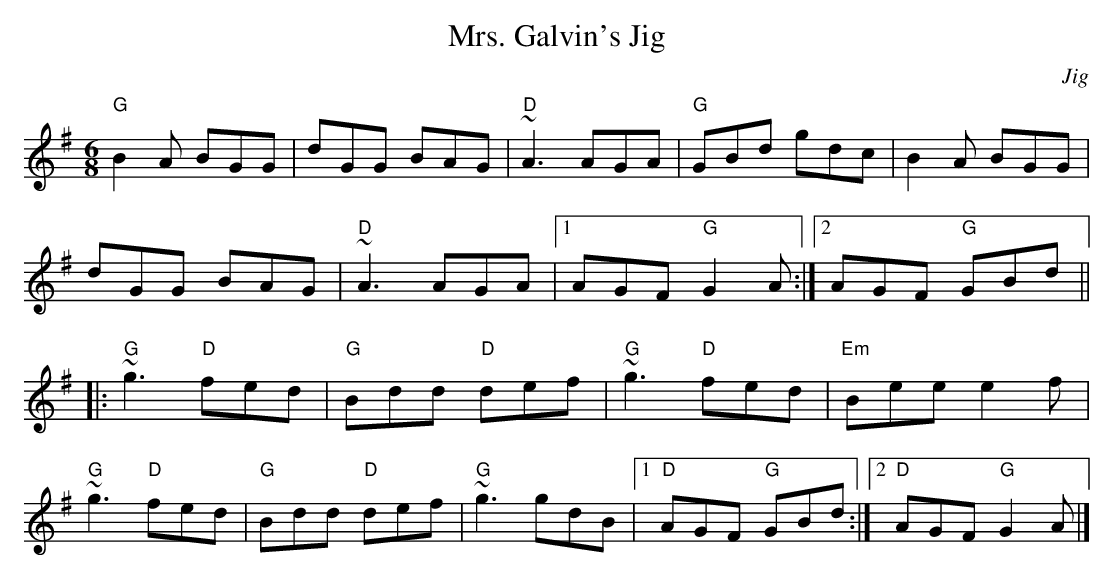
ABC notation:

X:1
T:Mrs. Galvin's Jig
C:Jig
M:6/8
L:1/8
K:Gmaj
C: jig
"G"B2A BGG|dGG BAG|"D"~A3 AGA|"G"GBd gdc|B2A BGG|
dGG BAG|"D"~A3 AGA|1AGF "G"G2A:|2AGF "G"GBd||
|:"G"~g3 "D"fed|"G"Bdd "D"def|"G"~g3 "D"fed|"Em"Bee e2f|
"G"~g3 "D"fed|"G"Bdd "D"def|"G"~g3 gdB|[1"D"AGF "G"GBd:|2 "D"AGF "G"G2A|]
